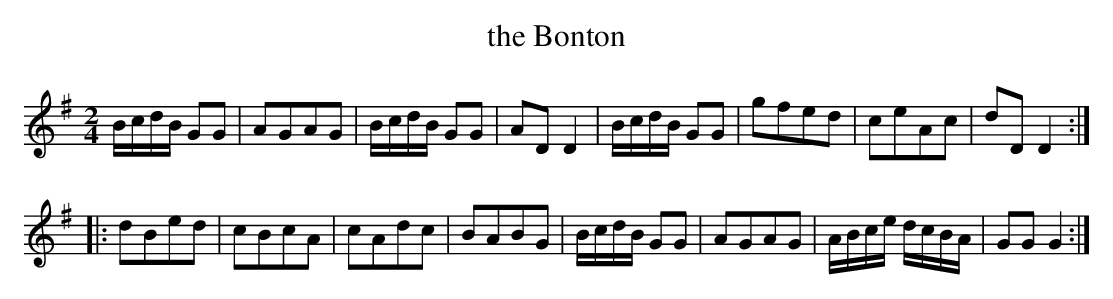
X:1
T:the Bonton
M:2/4
K:G major
BcdB G2G2| A2G2A2G2| BcdB G2G2| A2D2 D4|\
BcdB G2G2| g2f2e2d2| c2e2A2c2| d2D2 D4::
d2B2e2d2| c2B2c2A2| c2A2d2c2| B2A2B2G2|\
BcdB G2G2| A2G2A2G2| ABce dcBA| G2G2 G4:|
